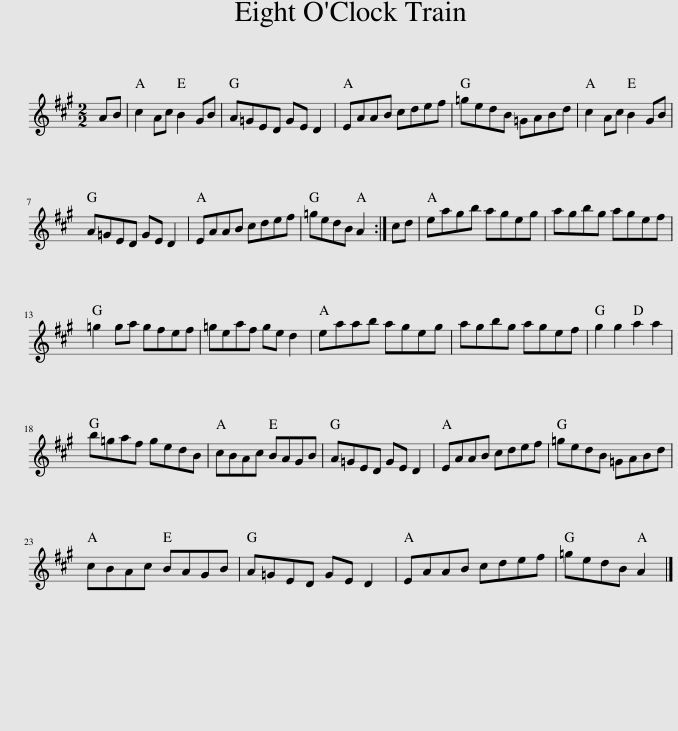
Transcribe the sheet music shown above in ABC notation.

X:1
L:1/8
M:2/2
I:linebreak $
K:A
V:1 treble
V:1
 AB | c2 Ac B2 GB | A=GED GE D2 | EAAB cdef | =gedB =GABd | %5
 c2 Ac B2 GB |$ A=GED GE D2 | EAAB cdef | =gedB A2 :| cd | %10
 eagb ageg | agbg agef |$ =g2 ga gfef | =geaf ge d2 | eaab ageg | %15
 agbg agef | g2 g2 a2 a2 |$ b=gaf gedB | cBAc BAGB | A=GED GE D2 | %20
 EAAB cdef | =gedB =GABd |$ cBAc BAGB | A=GED GE D2 | EAAB cdef | %25
 =gedB A2 |] %26
